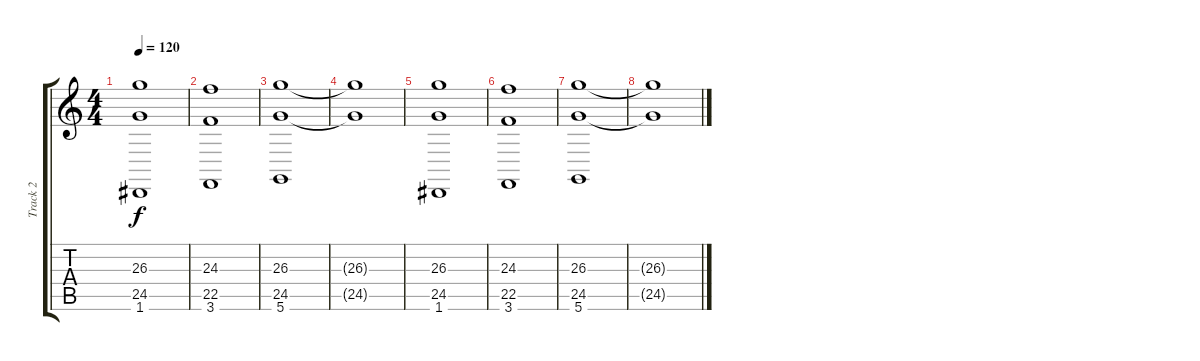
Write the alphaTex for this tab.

\track ("Track 2" "Track 2") {instrument choiraahs}
\staff {score tabs}
\tuning (D4 A3 F3 C3 G2 D2) {hide}
\ts (4 4)
\tempo 120
\clef g2
\ks c
(26.3 24.5 1.6).1{dy f} |
(24.3 22.5 3.6).1 |
(26.3 24.5 5.6).1 |
(26.3{t} 24.5{t}).1 |
(26.3 24.5 1.6).1 |
(24.3 22.5 3.6).1 |
(26.3 24.5 5.6).1 |
(26.3{t} 24.5{t}).1
